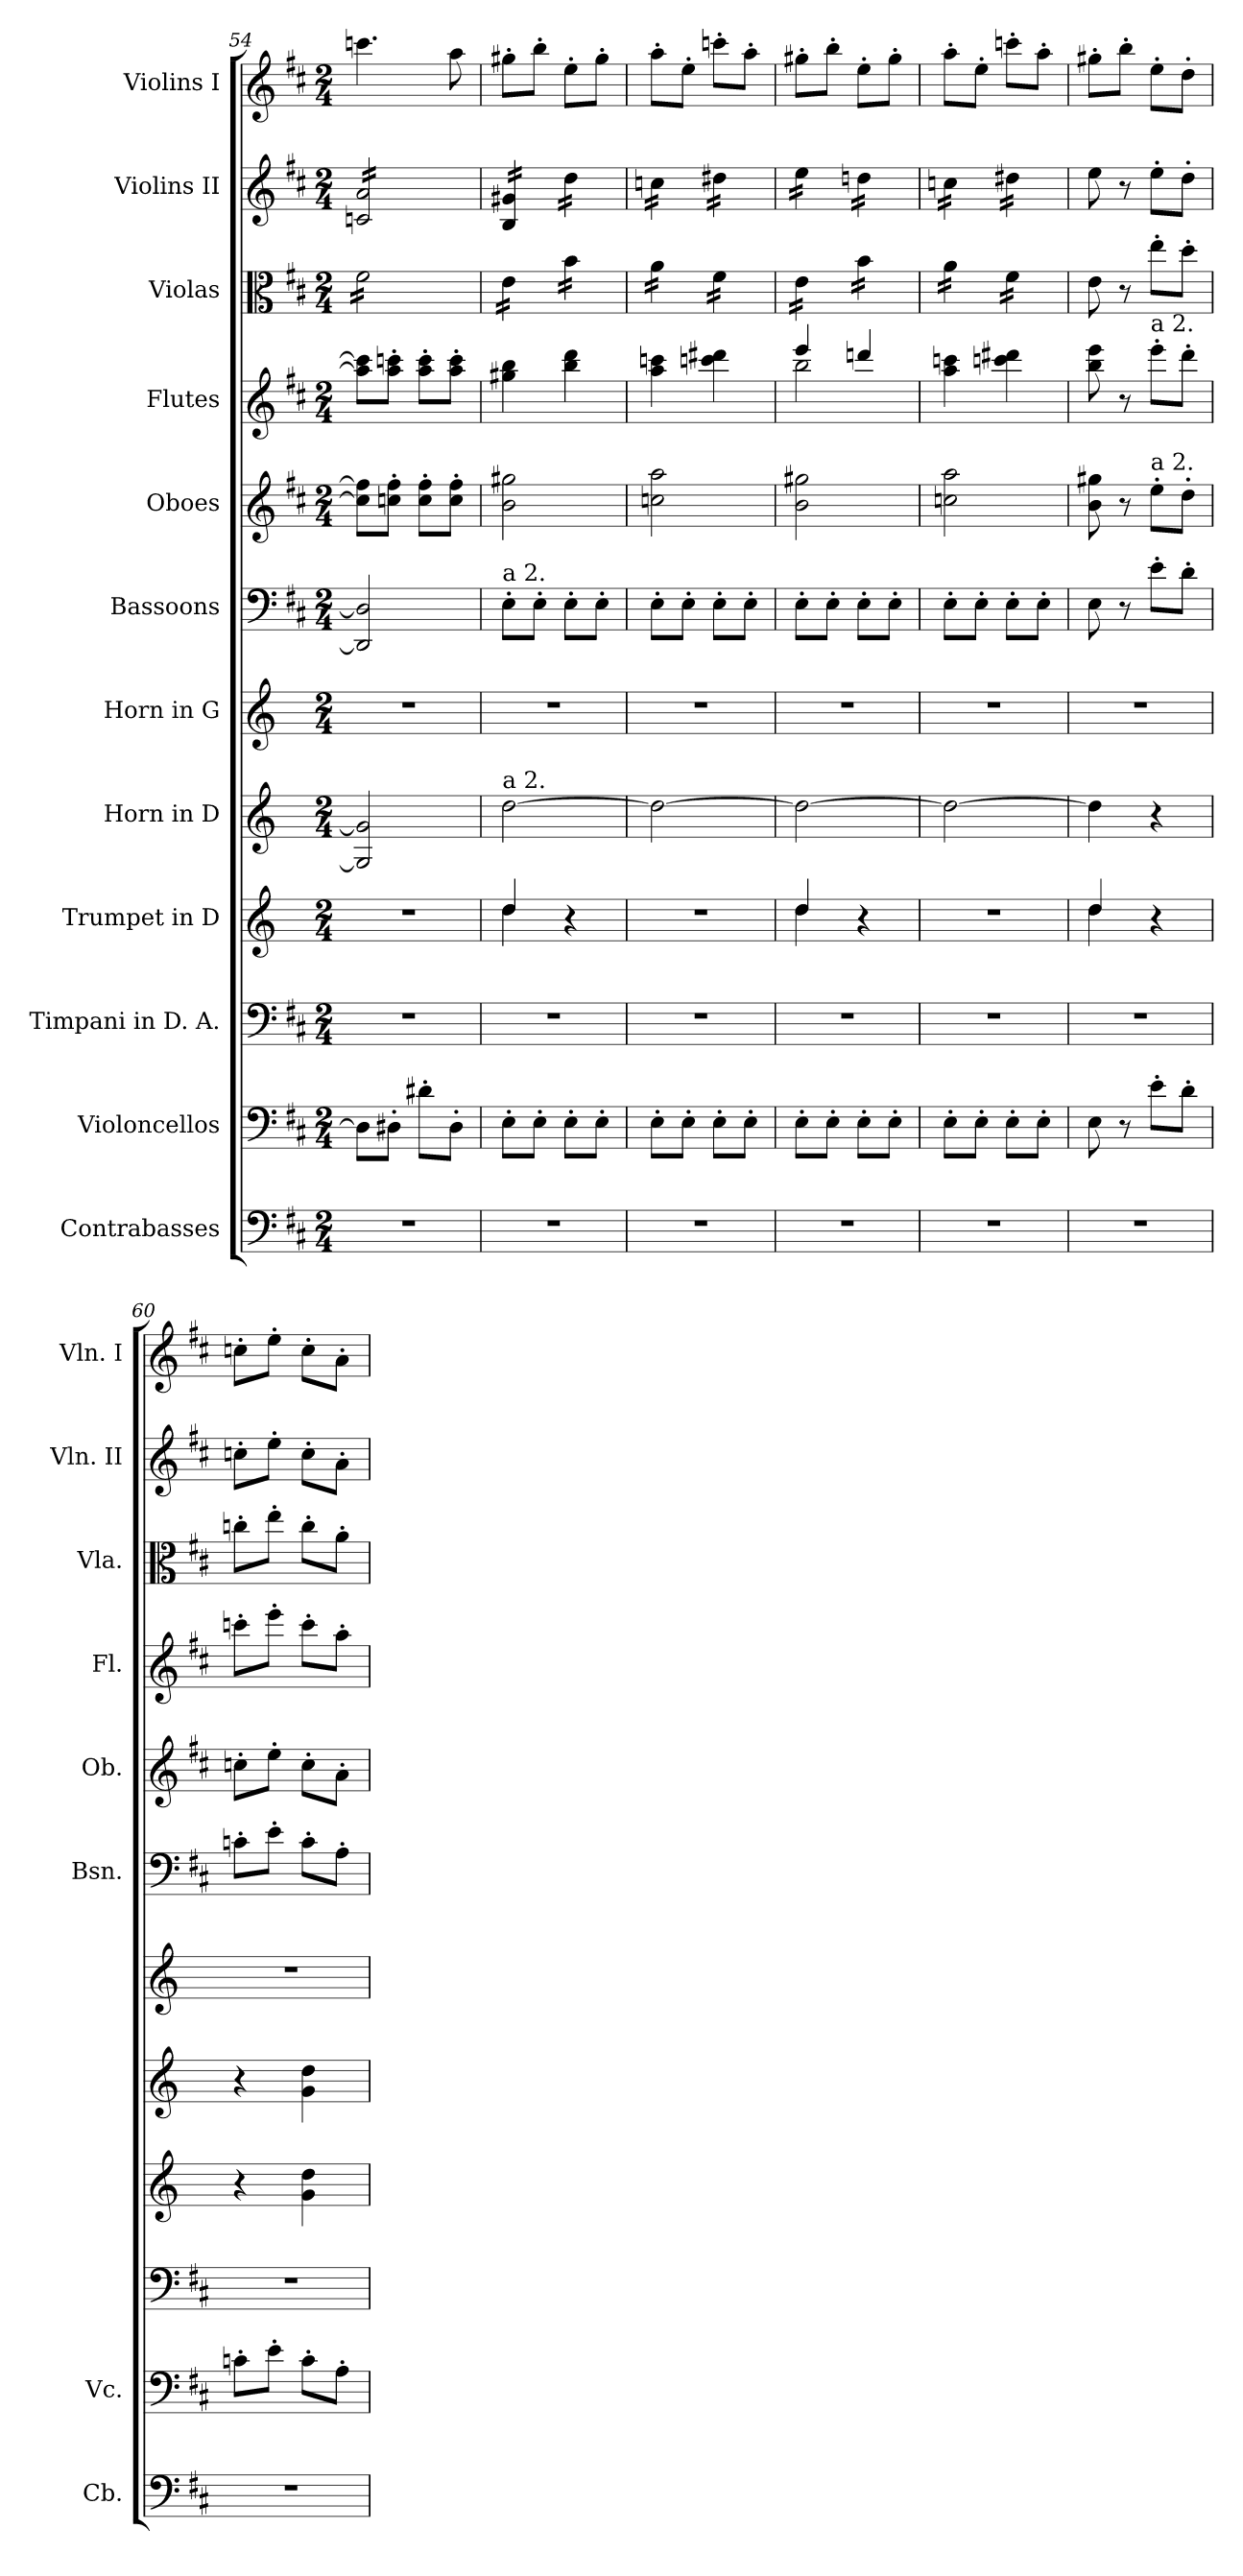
**kern	**kern	**kern	**kern	**kern	**kern	**kern	**kern	**kern	**kern	**kern	**kern
*part12	*part11	*part10	*part9	*part8	*part7	*part6	*part5	*part4	*part3	*part2	*part1
*staff12	*staff11	*staff10	*staff9	*staff8	*staff7	*staff6	*staff5	*staff4	*staff3	*staff2	*staff1
*I"Contrabasses	*I"Violoncellos	*I"Timpani in D. A.	*I"Trumpet in D	*I"Horn in D	*I"Horn in G	*I"Bassoons	*I"Oboes	*I"Flutes	*I"Violas	*I"Violins II	*I"Violins I
*I'Cb.	*I'Vc.	*	*	*	*	*I'Bsn.	*I'Ob.	*I'Fl.	*I'Vla.	*I'Vln. II	*I'Vln. I
!!LO:PB:g=z
*clefF4	*clefF4	*clefF4	*clefG2	*clefG2	*clefG2	*clefF4	*clefG2	*clefG2	*clefC3	*clefG2	*clefG2
*ITrd7c12	*	*	*ITrd-1c-2	*ITrd6c10	*ITrd3c5	*	*	*	*	*	*
*k[f#c#]	*k[f#c#]	*k[f#c#]	*k[f#c#]	*k[f#c#]	*k[f#]	*k[f#c#]	*k[f#c#]	*k[f#c#]	*k[f#c#]	*k[f#c#]	*k[f#c#]
*M2/4	*M2/4	*M2/4	*M2/4	*M2/4	*M2/4	*M2/4	*M2/4	*M2/4	*M2/4	*M2/4	*M2/4
=54	=54	=54	=54	=54	=54	=54	=54	=54	=54	=54	=54
*	*	*	*	*	*	*	*	*	*tremolo	*	*
*	*	*	*	*	*	*	*	*	*	*tremolo	*
2r	8D#\L]	2r	2r	2AA/] 2A/]	2r	2DD#/] 2D#/]	8cc\] 8ff#\]L	8aa\] 8ccc\]L	16f#\LL	16cn/ 16a/LL	4.cccn\
.	.	.	.	.	.	.	.	.	16f#\	16cn/ 16a/	.
.	8D#X'\J	.	.	.	.	.	8ccn\' 8ff#\'J	8aa\' 8cccn\'J	16f#\	16cn/ 16a/	.
.	.	.	.	.	.	.	.	.	16f#\	16cn/ 16a/	.
.	8d#X'\L	.	.	.	.	.	8cc\' 8ff#\'L	8aa\' 8ccc\'L	16f#\	16cn/ 16a/	.
.	.	.	.	.	.	.	.	.	16f#\	16cn/ 16a/	.
.	8D#'\J	.	.	.	.	.	8cc\' 8ff#\'J	8aa\' 8ccc\'J	16f#\	16cn/ 16a/	8aa\
.	.	.	.	.	.	.	.	.	16f#\JJ	16cn/ 16a/JJ	.
=55	=55	=55	=55	=55	=55	=55	=55	=55	=55	=55	=55
*	*	*	*^	*	*	*	*	*	*	*	*
!	!	!	!	!	!	!	!LO:TX:a:t=a 2.	!	!	!	!	!
!	!	!	!	!	!LO:TX:a:t=a 2.	!	!	!	!	!	!	!
2r	8E'\L	2r	4ee/	4ee\	[2e\	2r	8E'\L	2b\ 2gg#X\	4gg#X\ 4bb\	16e\LL	16B/ 16g#X/LL	8gg#X'\L
.	.	.	.	.	.	.	.	.	.	16e\	16B/ 16g#X/	.
.	8E'\J	.	.	.	.	.	8E'\J	.	.	16e\	16B/ 16g#X/	8bb'\J
.	.	.	.	.	.	.	.	.	.	16e\JJ	16B/ 16g#X/JJ	.
.	8E'\L	.	4r	4ryy	.	.	8E'\L	.	4bb\ 4ddd\	16b\LL	16dd\LL	8ee'\L
.	.	.	.	.	.	.	.	.	.	16b\	16dd\	.
.	8E'\J	.	.	.	.	.	8E'\J	.	.	16b\	16dd\	8gg#'\J
.	.	.	.	.	.	.	.	.	.	16b\JJ	16dd\JJ	.
*	*	*	*v	*v	*	*	*	*	*	*	*	*
=56	=56	=56	=56	=56	=56	=56	=56	=56	=56	=56	=56
2r	8E'\L	2r	2r	2e\_	2r	8E'\L	2ccn\ 2aa\	4aa\ 4cccn\	16a\LL	16ccn\LL	8aa'\L
.	.	.	.	.	.	.	.	.	16a\	16ccn\	.
.	8E'\J	.	.	.	.	8E'\J	.	.	16a\	16ccn\	8ee'\J
.	.	.	.	.	.	.	.	.	16a\JJ	16ccn\JJ	.
.	8E'\L	.	.	.	.	8E'\L	.	4cccn\ 4ddd#X\	16f#\LL	16dd#X\LL	8cccn'\L
.	.	.	.	.	.	.	.	.	16f#\	16dd#X\	.
.	8E'\J	.	.	.	.	8E'\J	.	.	16f#\	16dd#X\	8aa'\J
.	.	.	.	.	.	.	.	.	16f#\JJ	16dd#X\JJ	.
=57	=57	=57	=57	=57	=57	=57	=57	=57	=57	=57	=57
*	*	*	*^	*	*	*	*	*^	*	*	*
2r	8E'\L	2r	4ee/	4ee\	2e\_	2r	8E'\L	2b\ 2gg#X\	4eee/	2bb\	16e\LL	16ee\LL	8gg#X'\L
.	.	.	.	.	.	.	.	.	.	.	16e\	16ee\	.
.	8E'\J	.	.	.	.	.	8E'\J	.	.	.	16e\	16ee\	8bb'\J
.	.	.	.	.	.	.	.	.	.	.	16e\JJ	16ee\JJ	.
.	8E'\L	.	4r	4ryy	.	.	8E'\L	.	4dddn/	.	16b\LL	16ddn\LL	8ee'\L
.	.	.	.	.	.	.	.	.	.	.	16b\	16ddn\	.
.	8E'\J	.	.	.	.	.	8E'\J	.	.	.	16b\	16ddn\	8gg#'\J
.	.	.	.	.	.	.	.	.	.	.	16b\JJ	16ddn\JJ	.
*	*	*	*v	*v	*	*	*	*	*v	*v	*	*	*
=58	=58	=58	=58	=58	=58	=58	=58	=58	=58	=58	=58
2r	8E'\L	2r	2r	2e\_	2r	8E'\L	2ccn\ 2aa\	4aa\ 4cccn\	16a\LL	16ccn\LL	8aa'\L
.	.	.	.	.	.	.	.	.	16a\	16ccn\	.
.	8E'\J	.	.	.	.	8E'\J	.	.	16a\	16ccn\	8ee'\J
.	.	.	.	.	.	.	.	.	16a\JJ	16ccn\JJ	.
.	8E'\L	.	.	.	.	8E'\L	.	4cccn\ 4ddd#X\	16f#\LL	16dd#X\LL	8cccn'\L
.	.	.	.	.	.	.	.	.	16f#\	16dd#X\	.
.	8E'\J	.	.	.	.	8E'\J	.	.	16f#\	16dd#X\	8aa'\J
.	.	.	.	.	.	.	.	.	16f#\JJ	16dd#X\JJ	.
*	*	*	*	*	*	*	*	*	*	*Xtremolo	*
*	*	*	*	*	*	*	*	*	*Xtremolo	*	*
=59	=59	=59	=59	=59	=59	=59	=59	=59	=59	=59	=59
*	*	*	*^	*	*	*	*	*	*	*	*
2r	8E\	2r	4ee/	4ee\	4e\]	2r	8E\	8b\ 8gg#X\	8bb\ 8eee\	8e\	8ee\	8gg#X'\L
.	8r	.	.	.	.	.	8r	8r	8r	8r	8r	8bb'\J
!	!	!	!	!	!	!	!	!	!LO:TX:a:t=a 2.	!	!	!
!	!	!	!	!	!	!	!	!LO:TX:a:t=a 2.	!	!	!	!
.	8e'\L	.	4r	4ryy	4r	.	8e'\L	8ee'\L	8eee'\L	8ee'\L	8ee'\L	8ee'\L
.	8d'\J	.	.	.	.	.	8d'\J	8dd'\J	8ddd'\J	8dd'\J	8dd'\J	8dd'\J
*	*	*	*v	*v	*	*	*	*	*	*	*	*
=60	=60	=60	=60	=60	=60	=60	=60	=60	=60	=60	=60
2r	8cn'\L	2r	4r	4r	2r	8cn'\L	8ccn'\L	8cccn'\L	8ccn'\L	8ccn'\L	8ccn'\L
.	8e'\J	.	.	.	.	8e'\J	8ee'\J	8eee'\J	8ee'\J	8ee'\J	8ee'\J
.	8c'\L	.	4a\ 4ee\	4A\ 4e\	.	8c'\L	8cc'\L	8ccc'\L	8cc'\L	8cc'\L	8cc'\L
.	8A'\J	.	.	.	.	8A'\J	8a'\J	8aa'\J	8a'\J	8a'\J	8a'\J
=	=	=	=	=	=	=	=	=	=	=	=
*-	*-	*-	*-	*-	*-	*-	*-	*-	*-	*-	*-
